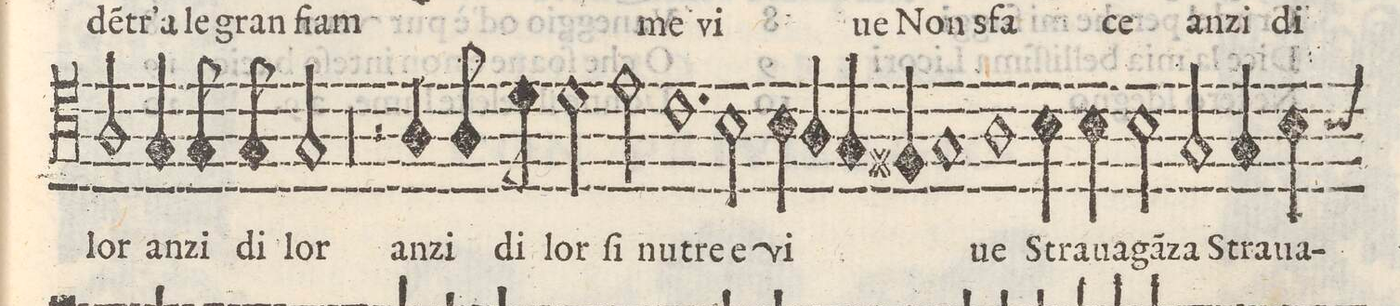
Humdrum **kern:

**kern	**text
*I"TENORE	*
*clefC4	*
*k[]	*
*met(C)	*
*M2/1	*
2A/	lor
4G/	an-
8G/	-zi
8G/	di
2G/	lor
=22-	=22-
00r	.
=23-	=23-
=24-	=24-
2r	.
4A/	an-
8A/	-zi
8d\	di
2d\	lor
2e\	ſi
=25-	=25-
1.c	nut-
2B\	-re e
=26-	=26-
4B\	vi-
4A/	.
4G/	.
4F#X/	.
1G	.
=27-	=27-
1A	-ue
4B\	Stra-
4B\	-ua-
2B\	-gã(n)-
=28-	=28-
2G/	-za
4G/	Stra-
4B\	-ua-
*custos:B	*
*-	*-
